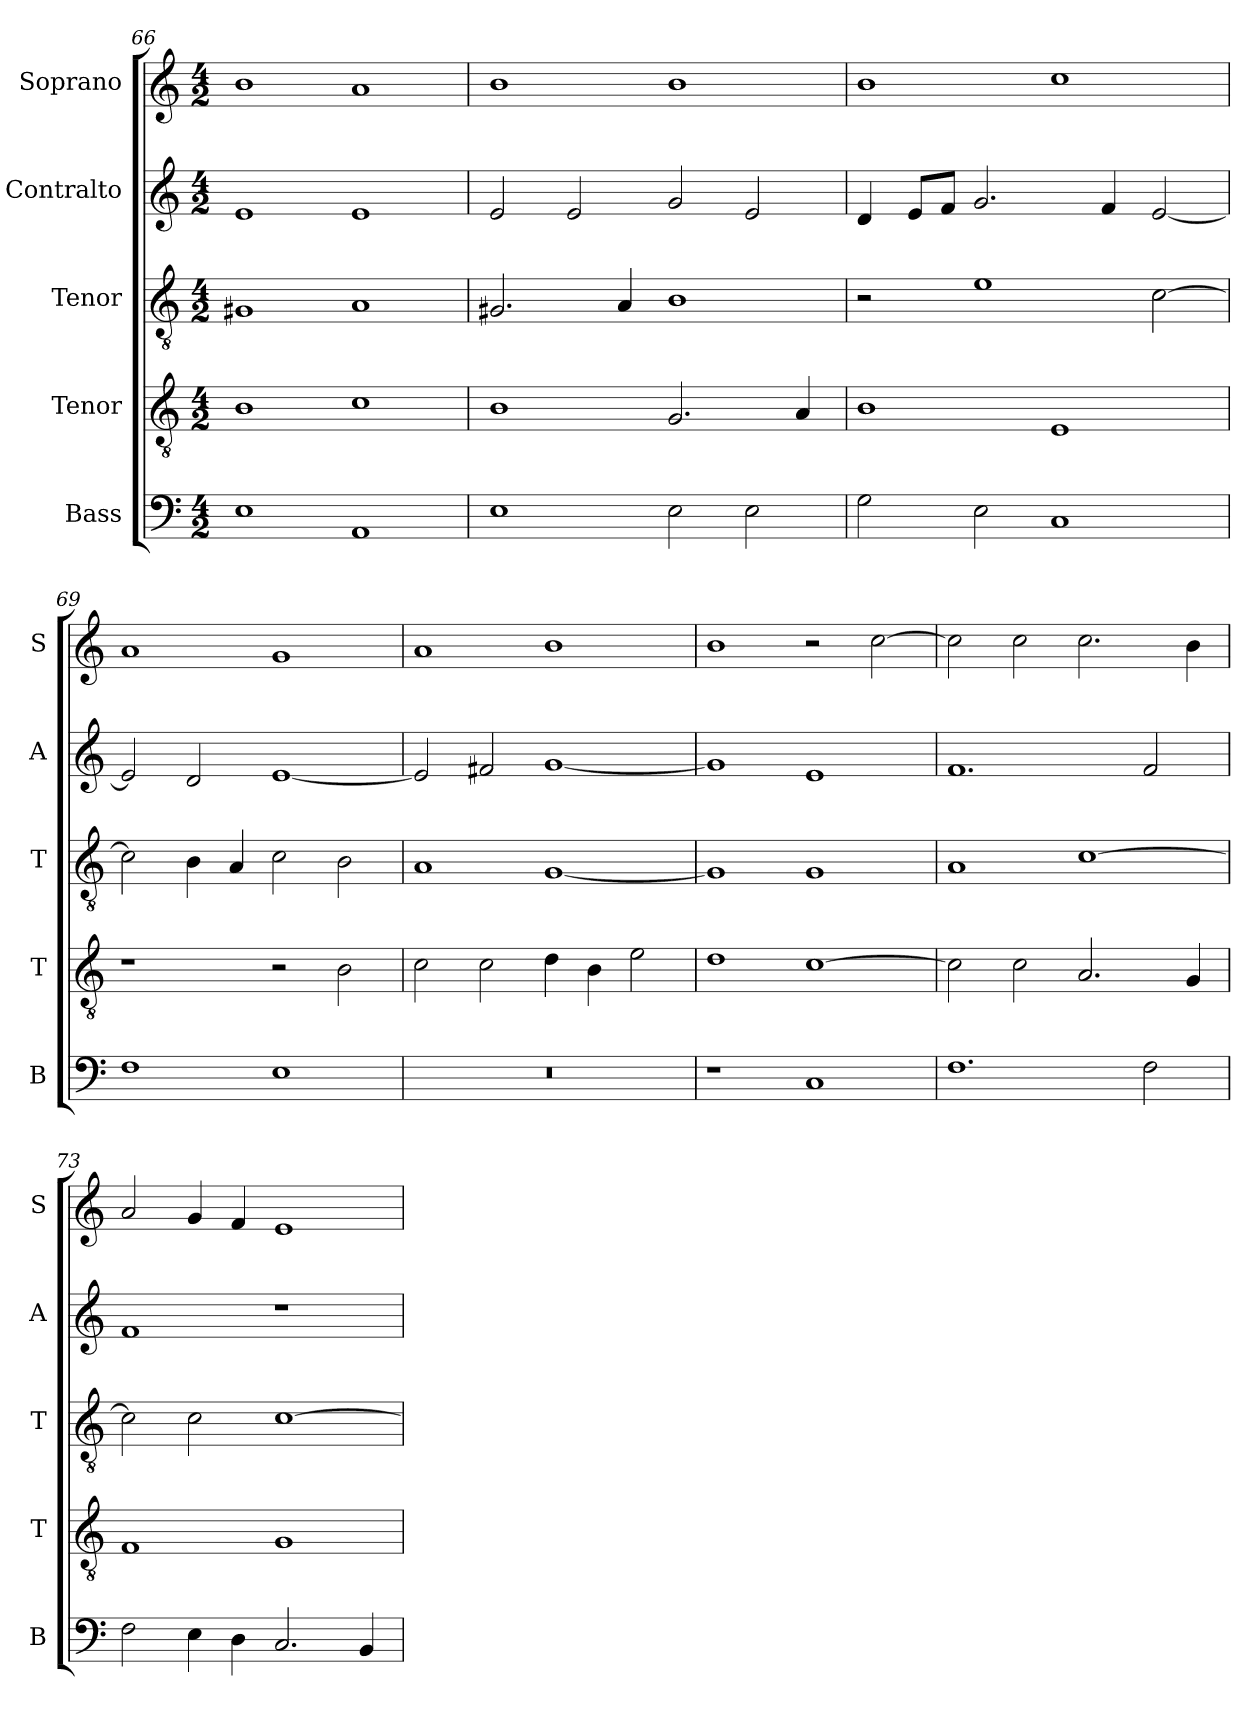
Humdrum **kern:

**kern	**kern	**kern	**kern	**kern
*part5	*part4	*part3	*part2	*part1
*staff5	*staff4	*staff3	*staff2	*staff1
*I"Bass	*I"Tenor	*I"Tenor	*I"Contralto	*I"Soprano
*I'B	*I'T	*I'T	*I'A	*I'S
*clefF4	*clefGv2	*clefGv2	*clefG2	*clefG2
*k[]	*k[]	*k[]	*k[]	*k[]
*E:phr	*E:phr	*E:phr	*E:phr	*E:phr
*M4/2	*M4/2	*M4/2	*M4/2	*M4/2
=66	=66	=66	=66	=66
1E	1B	1G#X	1e	1b
1AA	1c	1A	1e	1a
=67	=67	=67	=67	=67
1E	1B	2.G#X	2e	1b
.	.	.	2e	.
.	.	4A	.	.
2E	2.G	1B	2g	1b
2E	.	.	2e	.
.	4A	.	.	.
=68	=68	=68	=68	=68
2G	1B	2r	4d	1b
.	.	.	8e/L	.
.	.	.	8f/J	.
2E	.	1e	2.g	.
1C	1E	.	.	1cc
.	.	.	4f	.
.	.	[2c	[2e	.
=69	=69	=69	=69	=69
1F	1r	2c]	2e]	1a
.	.	4B	2d	.
.	.	4A	.	.
1E	2r	2c	[1e	1g
.	2B	2B	.	.
=70	=70	=70	=70	=70
0r	2c	1A	2e]	1a
.	2c	.	2f#X	.
.	4d	[1G	[1g	1b
.	4B	.	.	.
.	2e	.	.	.
=71	=71	=71	=71	=71
1r	1d	1G]	1g]	1b
1C	[1c	1G	1e	2r
.	.	.	.	[2cc
=72	=72	=72	=72	=72
1.F	2c]	1A	1.f	2cc]
.	2c	.	.	2cc
.	2.A	[1c	.	2.cc
2F	.	.	2f	.
.	4G	.	.	4b
=73	=73	=73	=73	=73
2F	1F	2c]	1f	2a
4E	.	2c	.	4g
4D	.	.	.	4f
2.C	1G	[1c	1r	1e
4BB	.	.	.	.
=	=	=	=	=
*-	*-	*-	*-	*-
